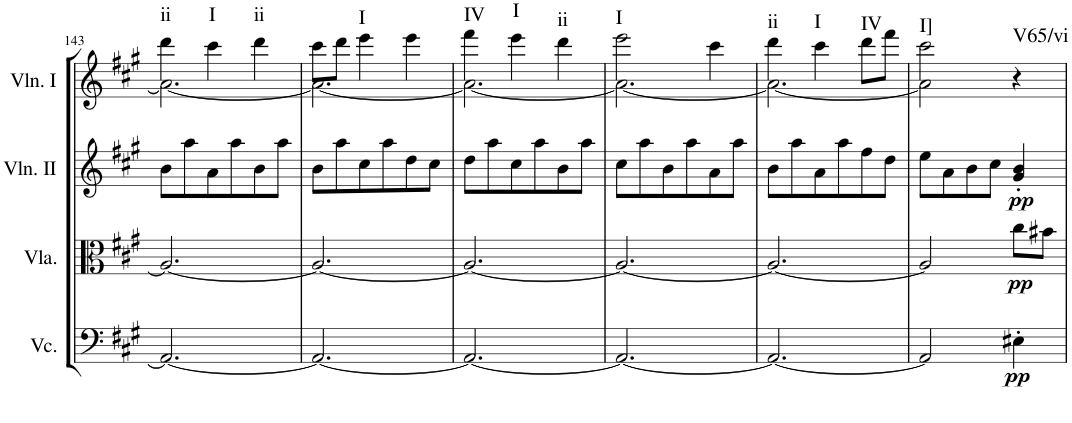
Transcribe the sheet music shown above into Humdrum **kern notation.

**kern	**dynam	**kern	**dynam	**kern	**dynam	**kern	**harte
*part4	*part4	*part3	*part3	*part2	*part2	*part1	*part1
*staff4	*staff4	*staff3	*staff3	*staff2	*staff2	*staff1	*
*I"Violoncello	*	*I"Viola	*	*I"Violin II	*	*I"Violin I	*
*I'Vc.	*	*I'Vla.	*	*I'Vln. II	*	*I'Vln. I	*
!!LO:PB:g=z
*clefF4	*	*clefC3	*	*clefG2	*	*clefG2	*
*k[f#c#g#]	*	*k[f#c#g#]	*	*k[f#c#g#]	*	*k[f#c#g#]	*
*M3/4	*	*M3/4	*	*M3/4	*	*M3/4	*
=143	=143	=143	=143	=143	=143	=143	=143
*	*	*	*	*	*	*^	*
!	!	!	!	!	!	!	!	!LO:H:kt=ii
2.AA/_	.	2.A/_	.	8b\L	.	4ddd\	2.a\_	N
.	.	.	.	8aa\	.	.	.	.
!	!	!	!	!	!	!	!	!LO:H:kt=I
.	.	.	.	8a\	.	4ccc#\	.	N
.	.	.	.	8aa\	.	.	.	.
!	!	!	!	!	!	!	!	!LO:H:kt=ii
.	.	.	.	8b\	.	4ddd\	.	N
.	.	.	.	8aa\J	.	.	.	.
=144	=144	=144	=144	=144	=144	=144	=144	=144
2.AA/_	.	2.A/_	.	8b\L	.	8ccc#\L	2.a\_	.
.	.	.	.	8aa\	.	8ddd\J	.	.
!	!	!	!	!	!	!	!	!LO:H:kt=I
.	.	.	.	8cc#\	.	4eee\	.	N
.	.	.	.	8aa\	.	.	.	.
.	.	.	.	8dd\	.	4eee\	.	.
.	.	.	.	8cc#\J	.	.	.	.
=145	=145	=145	=145	=145	=145	=145	=145	=145
!	!	!	!	!	!	!	!	!LO:H:kt=IV
2.AA/_	.	2.A/_	.	8dd\L	.	4fff#\	2.a\_	N
.	.	.	.	8aa\	.	.	.	.
!	!	!	!	!	!	!	!	!LO:H:kt=I
.	.	.	.	8cc#\	.	4eee\	.	N
.	.	.	.	8aa\	.	.	.	.
!	!	!	!	!	!	!	!	!LO:H:kt=ii
.	.	.	.	8b\	.	4ddd\	.	N
.	.	.	.	8aa\J	.	.	.	.
=146	=146	=146	=146	=146	=146	=146	=146	=146
!	!	!	!	!	!	!	!	!LO:H:kt=I
2.AA/_	.	2.A/_	.	8cc#\L	.	2eee\	2.a\_	N
.	.	.	.	8aa\	.	.	.	.
.	.	.	.	8b\	.	.	.	.
.	.	.	.	8aa\	.	.	.	.
.	.	.	.	8a\	.	4ccc#\	.	.
.	.	.	.	8aa\J	.	.	.	.
=147	=147	=147	=147	=147	=147	=147	=147	=147
!	!	!	!	!	!	!	!	!LO:H:kt=ii
2.AA/_	.	2.A/_	.	8b\L	.	4ddd\	2.a\_	N
.	.	.	.	8aa\	.	.	.	.
!	!	!	!	!	!	!	!	!LO:H:kt=I
.	.	.	.	8a\	.	4ccc#\	.	N
.	.	.	.	8aa\	.	.	.	.
!	!	!	!	!	!	!	!	!LO:H:kt=IV
.	.	.	.	8ff#\	.	8ddd\L	.	N
.	.	.	.	8dd\J	.	8fff#\J	.	.
=148	=148	=148	=148	=148	=148	=148	=148	=148
!	!	!	!	!	!	!	!	!LO:H:kt=I]
2AA/]	.	2A/]	.	8ee\L	.	2ccc#\	2a\]	N
.	.	.	.	8a\	.	.	.	.
.	.	.	.	8b\	.	.	.	.
.	.	.	.	8cc#\J	.	.	.	.
!	!LO:DY:b	!	!LO:DY:b	!	!LO:DY:b	!	!	!LO:H:kt=V65/vi
4E#X'\	pp	8cc#\L	pp	4g#/' 4b/'	pp	4r	4ryy	N
.	.	8b#X\J	.	.	.	.	.	.
*	*	*	*	*	*	*v	*v	*
=	=	=	=	=	=	=	=
*-	*-	*-	*-	*-	*-	*-	*-
